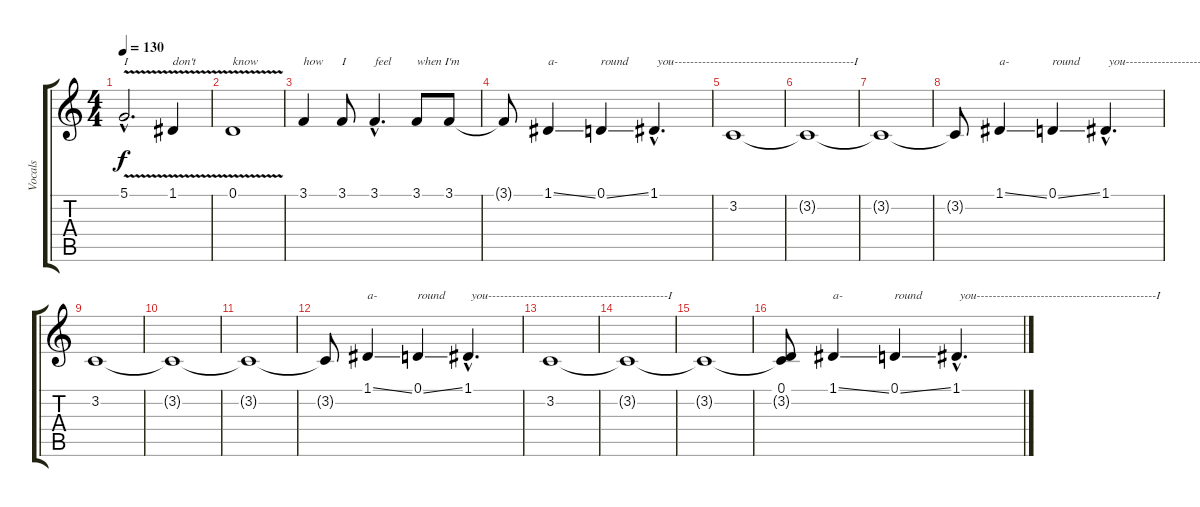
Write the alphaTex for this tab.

\track ("Vocals" "Vocals") {instrument flute}
\staff {score tabs}
\tuning (D4 A3 F3 C3 G2 C2) {hide}
\ts (4 4)
\tempo 130
\clef g2
\ks c
5.1{v hac}.2{d txt "I" dy f} 1.1{v}.4{txt "don't"} |
0.1{v}.1{txt "know"} |
3.1.4{txt "how"} 3.1.8{txt "I"} 3.1{hac}.4{d txt "feel"} 3.1.8{txt "when I'm"} 3.1.8 |
3.1{t}.8 1.1{ss}.4{txt "a-"} 0.1{ss}.4{txt "round"} 1.1{hac}.4{d txt " you---------------------------------------------I"} |
3.2.1 |
3.2{t}.1 |
3.2{t}.1 |
3.2{t}.8 1.1{ss}.4{txt "a-"} 0.1{ss}.4{txt "round"} 1.1{hac}.4{d txt " you---------------------------------------------I"} |
3.2.1 |
3.2{t}.1 |
3.2{t}.1 |
3.2{t}.8 1.1{ss}.4{txt "a-"} 0.1{ss}.4{txt "round"} 1.1{hac}.4{d txt " you---------------------------------------------I"} |
3.2.1 |
3.2{t}.1 |
3.2{t}.1 |
(0.1 3.2{t}).8 1.1{ss}.4{txt "a-"} 0.1{ss}.4{txt "round"} 1.1{hac}.4{d txt " you---------------------------------------------I"}
